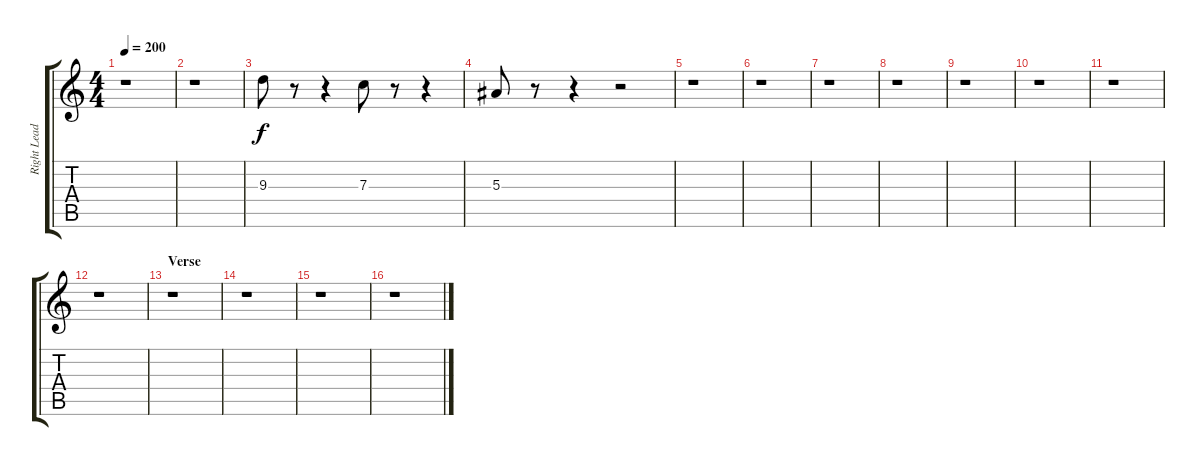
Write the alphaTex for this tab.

\track ("Right Lead Gtr" "Right Lead") {instrument distortionguitar}
\staff {score tabs}
\tuning (D4 A3 F3 C3 G2 D2) {hide}
\ts (4 4)
\tempo 200
\clef g2
\ks c
r.1{dy f} |
r.1 |
9.3.8 r.8 r.4 7.3.8 r.8 r.4 |
5.3.8 r.8 r.4 r.2 |
r.1 |
r.1 |
r.1 |
r.1 |
r.1 |
r.1 |
r.1 |
r.1 |
\section ("" "Verse")
r.1 |
r.1 |
r.1 |
r.1
